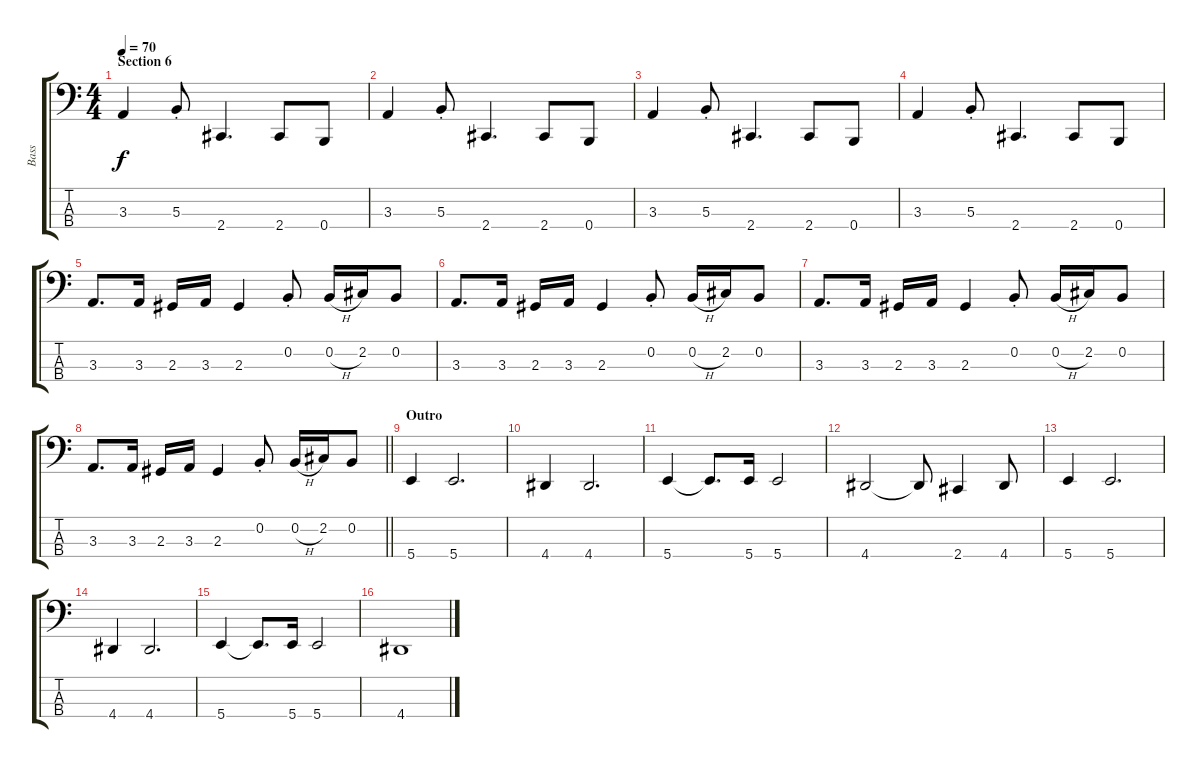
\track ("Bass" "Bass") {instrument electricbasspick}
\staff {score tabs}
\tuning (E2 B1 Gb1 B0) {hide}
\ts (4 4)
\section ("" "Section 6")
\tempo 70
\clef f4
\ks c
3.3.4{dy f} 5.3{st}.8 2.4.4{d} 2.4.8 0.4.8 |
3.3.4 5.3{st}.8 2.4.4{d} 2.4.8 0.4.8 |
3.3.4 5.3{st}.8 2.4.4{d} 2.4.8 0.4.8 |
3.3.4 5.3{st}.8 2.4.4{d} 2.4.8 0.4.8 |
3.3.8{d} 3.3.16 2.3.16 3.3.16 2.3.4 0.2{st}.8 0.2{h}.16 2.2.16 0.2.8 |
3.3.8{d} 3.3.16 2.3.16 3.3.16 2.3.4 0.2{st}.8 0.2{h}.16 2.2.16 0.2.8 |
3.3.8{d} 3.3.16 2.3.16 3.3.16 2.3.4 0.2{st}.8 0.2{h}.16 2.2.16 0.2.8 |
\barLineRight lightlight
3.3.8{d} 3.3.16 2.3.16 3.3.16 2.3.4 0.2{st}.8 0.2{h}.16 2.2.16 0.2.8 |
\section ("" "Outro")
5.4.4 5.4.2{d} |
4.4.4 4.4.2{d} |
5.4.4 5.4{t}.8{d} 5.4.16 5.4.2 |
4.4.2 4.4{t}.8 2.4.4 4.4.8 |
5.4.4 5.4.2{d} |
4.4.4 4.4.2{d} |
5.4.4 5.4{t}.8{d} 5.4.16 5.4.2 |
4.4.1
